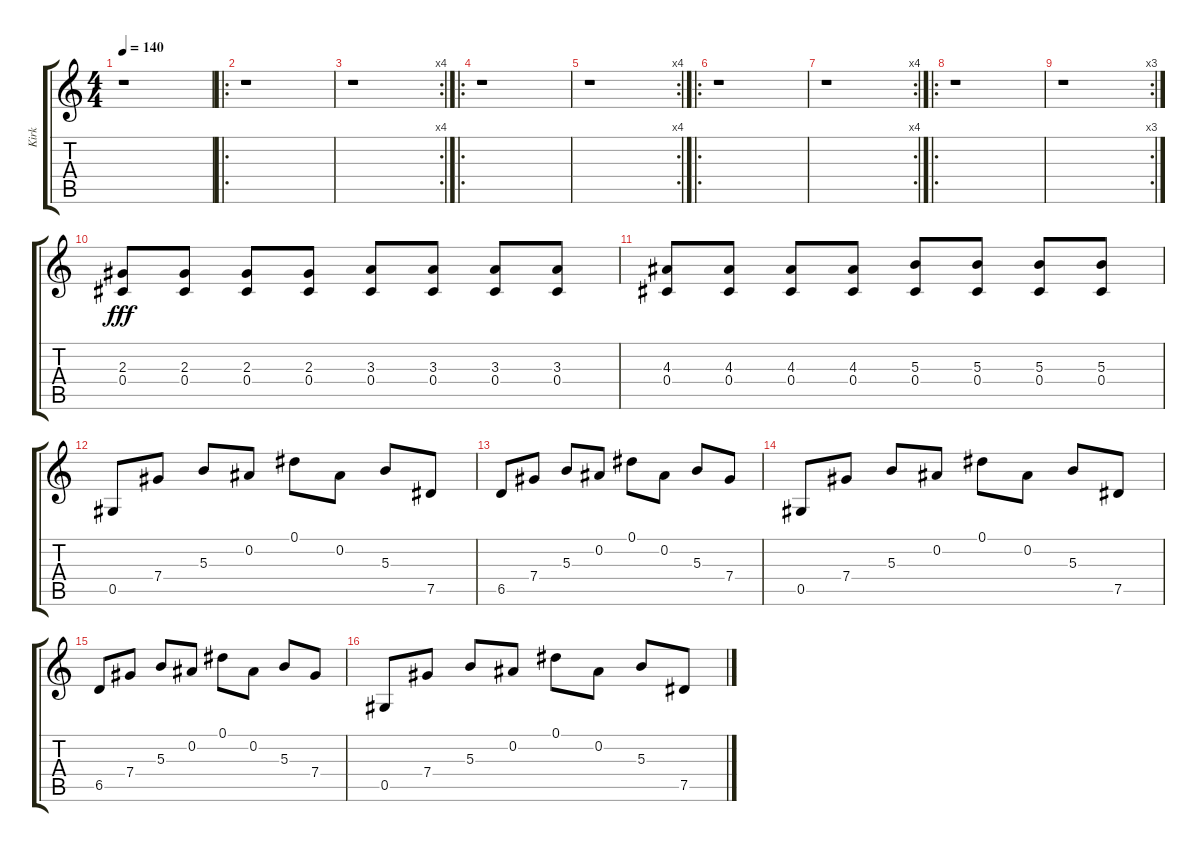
\track ("Kirk" "Kirk") {instrument overdrivenguitar}
\staff {score tabs}
\tuning (Eb4 Bb3 Gb3 Db3 Ab2 Eb2) {hide}
\ts (4 4)
\tempo 140
\clef g2
\ks c
r.1{dy fff} |
\ro
r.1 |
\rc 4
r.1 |
\ro
r.1 |
\rc 4
r.1 |
\ro
r.1 |
\rc 4
r.1 |
\ro
r.1 |
\rc 3
r.1 |
(2.3 0.4).8 (2.3 0.4).8 (2.3 0.4).8 (2.3 0.4).8 (3.3 0.4).8 (3.3 0.4).8 (3.3 0.4).8 (3.3 0.4).8 |
(4.3 0.4).8 (4.3 0.4).8 (4.3 0.4).8 (4.3 0.4).8 (5.3 0.4).8 (5.3 0.4).8 (5.3 0.4).8 (5.3 0.4).8 |
0.5.8 7.4.8 5.3.8 0.2.8 0.1.8 0.2.8 5.3.8 7.5.8 |
6.5.8 7.4.8 5.3.8 0.2.8 0.1.8 0.2.8 5.3.8 7.4.8 |
0.5.8 7.4.8 5.3.8 0.2.8 0.1.8 0.2.8 5.3.8 7.5.8 |
6.5.8 7.4.8 5.3.8 0.2.8 0.1.8 0.2.8 5.3.8 7.4.8 |
0.5.8 7.4.8 5.3.8 0.2.8 0.1.8 0.2.8 5.3.8 7.5.8
